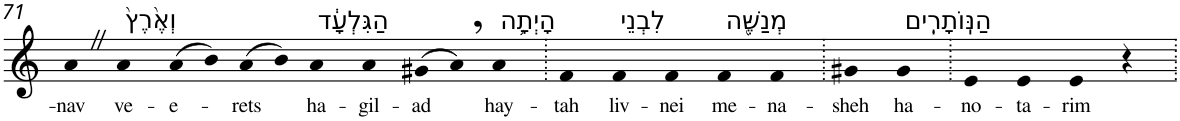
**kern	**text
*part1	*part1
*staff1	*staff1
*I"Piano	*
*I'Pno	*
!!LO:PB:g=z
*clefG2	*
*k[]	*
=71	=71
!	!LO:LY:b
4aZ	-nav
!LO:TX:a:t=וְאֶ֙רֶץ֙	!
!	!LO:LY:b
4a	ve-
!	!LO:LY:b
(>8a	-e-
8b)	.
!	!LO:LY:b
(>8a	-rets
8b)	.
!LO:TX:a:t=הַגִּלְעָ֔ד	!
!	!LO:LY:b
4a	ha-
!	!LO:LY:b
4a	-gil-
!	!LO:LY:b
(>8g#X	-ad
8a,)	.
!LO:TX:a:t=הָיְתָ֥ה	!
!	!LO:LY:b
4a	hay-
=72.	=72.
!	!LO:LY:b
4f	-tah
!LO:TX:a:t=לִבְנֵי	!
!	!LO:LY:b
4f	liv-
!	!LO:LY:b
4f	-nei
!LO:TX:a:t=מְנַשֶּׁ֖ה	!
!	!LO:LY:b
4f	me-
!	!LO:LY:b
4f	-na-
=73.	=73.
!	!LO:LY:b
4g#X	-sheh
!LO:TX:a:t=הַנּֽוֹתָרִֽים	!
!	!LO:LY:b
4g#	ha-
=74.	=74.
!	!LO:LY:b
4e	-no-
!	!LO:LY:b
4e	-ta-
!	!LO:LY:b
4e	-rim
4r	.
=.	=.
*-	*-
